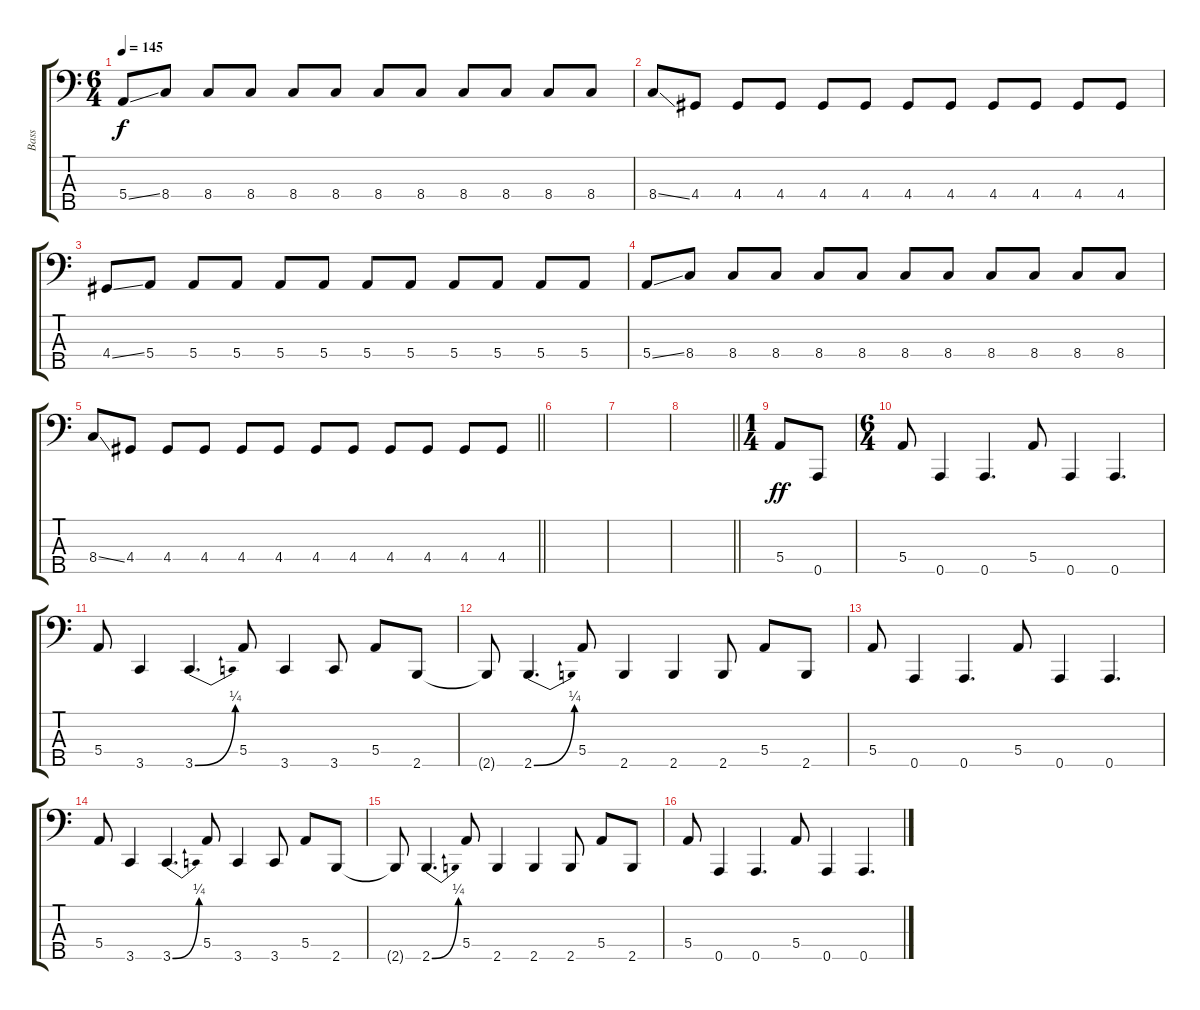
\track ("Bass" "Bass") {instrument electricbassfinger}
\staff {score tabs}
\tuning (G2 D2 A1 E1 A0) {hide}
\ts (6 4)
\tempo 145
\clef f4
\ks c
5.4{ss}.8{dy f} 8.4.8 8.4.8 8.4.8 8.4.8 8.4.8 8.4.8 8.4.8 8.4.8 8.4.8 8.4.8 8.4.8 |
8.4{ss}.8 4.4.8 4.4.8 4.4.8 4.4.8 4.4.8 4.4.8 4.4.8 4.4.8 4.4.8 4.4.8 4.4.8 |
4.4{ss}.8 5.4.8 5.4.8 5.4.8 5.4.8 5.4.8 5.4.8 5.4.8 5.4.8 5.4.8 5.4.8 5.4.8 |
5.4{ss}.8 8.4.8 8.4.8 8.4.8 8.4.8 8.4.8 8.4.8 8.4.8 8.4.8 8.4.8 8.4.8 8.4.8 |
\barLineRight lightlight
8.4{ss}.8 4.4.8 4.4.8 4.4.8 4.4.8 4.4.8 4.4.8 4.4.8 4.4.8 4.4.8 4.4.8 4.4.8 |
\section ("" "")
|
|
\barLineRight lightlight
|
\ts (1 4)
\section ("" "")
5.4.8{dy ff volume 16} 0.5.8 |
\ts (6 4)
5.4.8 0.5.4 0.5.4{d} 5.4.8 0.5.4 0.5.4{d} |
5.4.8 3.5.4 3.5{be (bend 0 0 60 1)}.4{d} 5.4.8 3.5.4 3.5.8 5.4.8 2.5.8 |
2.5{t}.8 2.5{be (bend 0 0 60 1)}.4{d} 5.4.8 2.5.4 2.5.4 2.5.8 5.4.8 2.5.8 |
5.4.8 0.5.4 0.5.4{d} 5.4.8 0.5.4 0.5.4{d} |
5.4.8 3.5.4 3.5{be (bend 0 0 60 1)}.4{d} 5.4.8 3.5.4 3.5.8 5.4.8 2.5.8 |
2.5{t}.8 2.5{be (bend 0 0 60 1)}.4{d} 5.4.8 2.5.4 2.5.4 2.5.8 5.4.8 2.5.8 |
5.4.8 0.5.4 0.5.4{d} 5.4.8 0.5.4 0.5.4{d}
